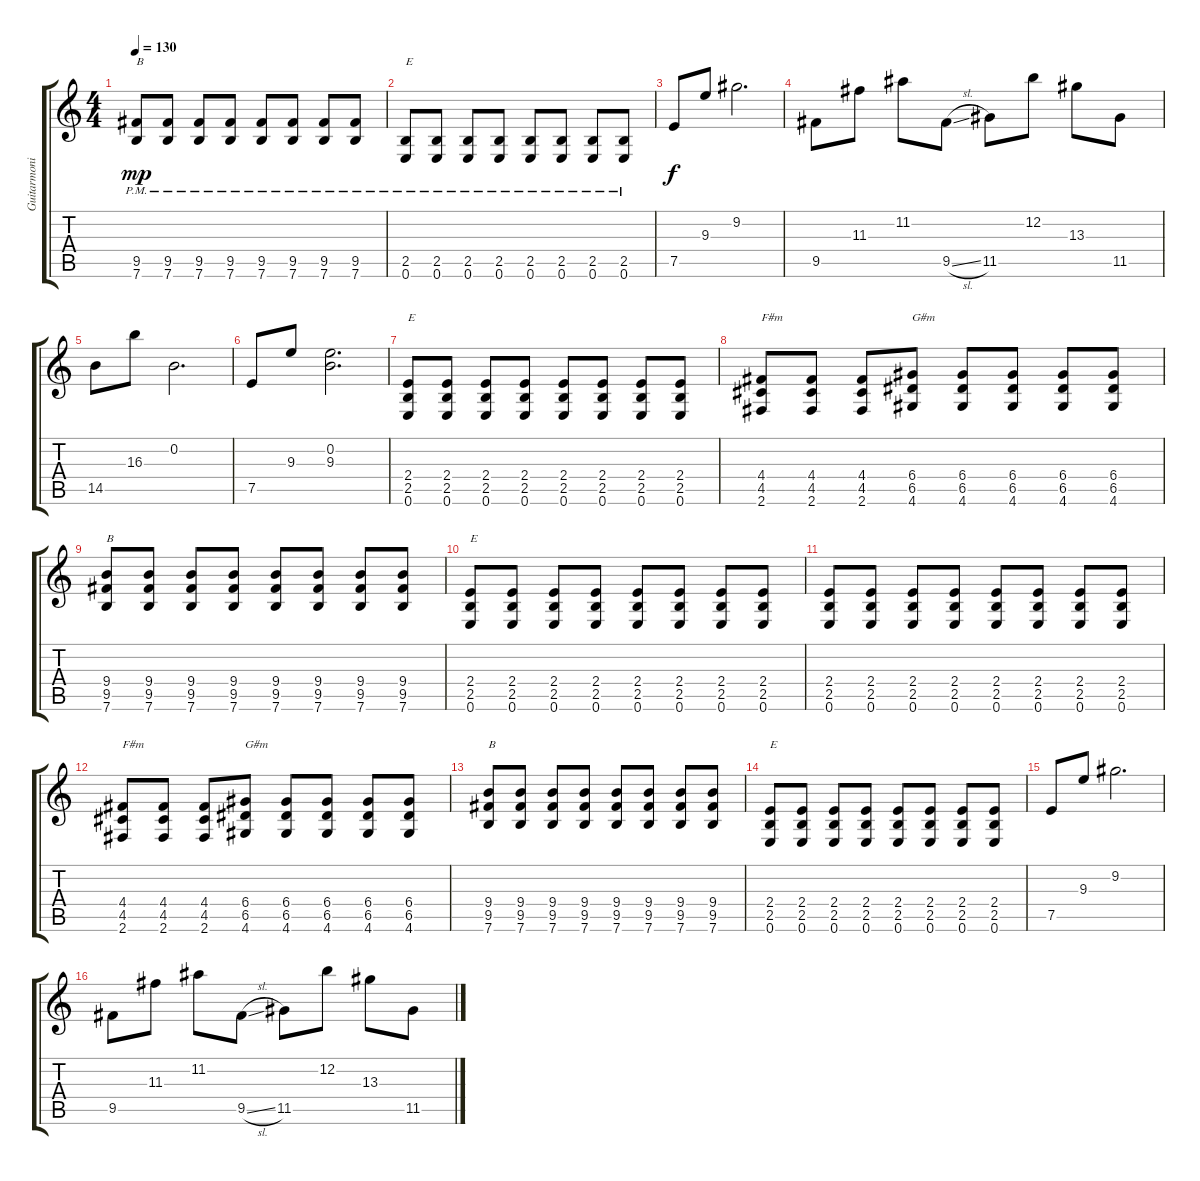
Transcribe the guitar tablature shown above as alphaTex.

\track ("Guitarmonics" "Guitarmoni") {instrument acousticguitarsteel}
\staff {score tabs}
\tuning (E4 B3 G3 D3 A2 E2) {hide}
\ts (4 4)
\tempo 130
\clef g2
\ks c
(9.5{pm} 7.6).8{txt "B" dy mp} (9.5{pm} 7.6).8 (9.5{pm} 7.6).8 (9.5{pm} 7.6).8 (9.5{pm} 7.6).8 (9.5{pm} 7.6).8 (9.5{pm} 7.6).8 (9.5{pm} 7.6).8 |
(2.5{pm} 0.6{pm}).8{txt "E"} (2.5{pm} 0.6{pm}).8 (2.5{pm} 0.6{pm}).8 (2.5{pm} 0.6{pm}).8 (2.5{pm} 0.6{pm}).8 (2.5{pm} 0.6{pm}).8 (2.5{pm} 0.6{pm}).8 (2.5{pm} 0.6{pm}).8 |
7.5.8{dy f} 9.3.8 9.2.2{d} |
9.5.8 11.3.8 11.2.8 9.5{sl}.8 11.5.8 12.2.8 13.3.8 11.5.8 |
14.5.8 16.3.8 0.2.2{d} |
7.5.8 9.3.8 (0.2 9.3).2{d} |
(2.4 2.5 0.6).8{txt "E"} (2.4 2.5 0.6).8 (2.4 2.5 0.6).8 (2.4 2.5 0.6).8 (2.4 2.5 0.6).8 (2.4 2.5 0.6).8 (2.4 2.5 0.6).8 (2.4 2.5 0.6).8 |
(4.4 4.5 2.6).8{txt "F#m"} (4.4 4.5 2.6).8 (4.4 4.5 2.6).8 (6.4 6.5 4.6).8{txt "G#m"} (6.4 6.5 4.6).8 (6.4 6.5 4.6).8 (6.4 6.5 4.6).8 (6.4 6.5 4.6).8 |
(9.4 9.5 7.6).8{txt "B"} (9.4 9.5 7.6).8 (9.4 9.5 7.6).8 (9.4 9.5 7.6).8 (9.4 9.5 7.6).8 (9.4 9.5 7.6).8 (9.4 9.5 7.6).8 (9.4 9.5 7.6).8 |
(2.4 2.5 0.6).8{txt "E"} (2.4 2.5 0.6).8 (2.4 2.5 0.6).8 (2.4 2.5 0.6).8 (2.4 2.5 0.6).8 (2.4 2.5 0.6).8 (2.4 2.5 0.6).8 (2.4 2.5 0.6).8 |
(2.4 2.5 0.6).8 (2.4 2.5 0.6).8 (2.4 2.5 0.6).8 (2.4 2.5 0.6).8 (2.4 2.5 0.6).8 (2.4 2.5 0.6).8 (2.4 2.5 0.6).8 (2.4 2.5 0.6).8 |
(4.4 4.5 2.6).8{txt "F#m"} (4.4 4.5 2.6).8 (4.4 4.5 2.6).8 (6.4 6.5 4.6).8{txt "G#m"} (6.4 6.5 4.6).8 (6.4 6.5 4.6).8 (6.4 6.5 4.6).8 (6.4 6.5 4.6).8 |
(9.4 9.5 7.6).8{txt "B"} (9.4 9.5 7.6).8 (9.4 9.5 7.6).8 (9.4 9.5 7.6).8 (9.4 9.5 7.6).8 (9.4 9.5 7.6).8 (9.4 9.5 7.6).8 (9.4 9.5 7.6).8 |
(2.4 2.5 0.6).8{txt "E"} (2.4 2.5 0.6).8 (2.4 2.5 0.6).8 (2.4 2.5 0.6).8 (2.4 2.5 0.6).8 (2.4 2.5 0.6).8 (2.4 2.5 0.6).8 (2.4 2.5 0.6).8 |
7.5.8 9.3.8 9.2.2{d} |
9.5.8 11.3.8 11.2.8 9.5{sl}.8 11.5.8 12.2.8 13.3.8 11.5.8
